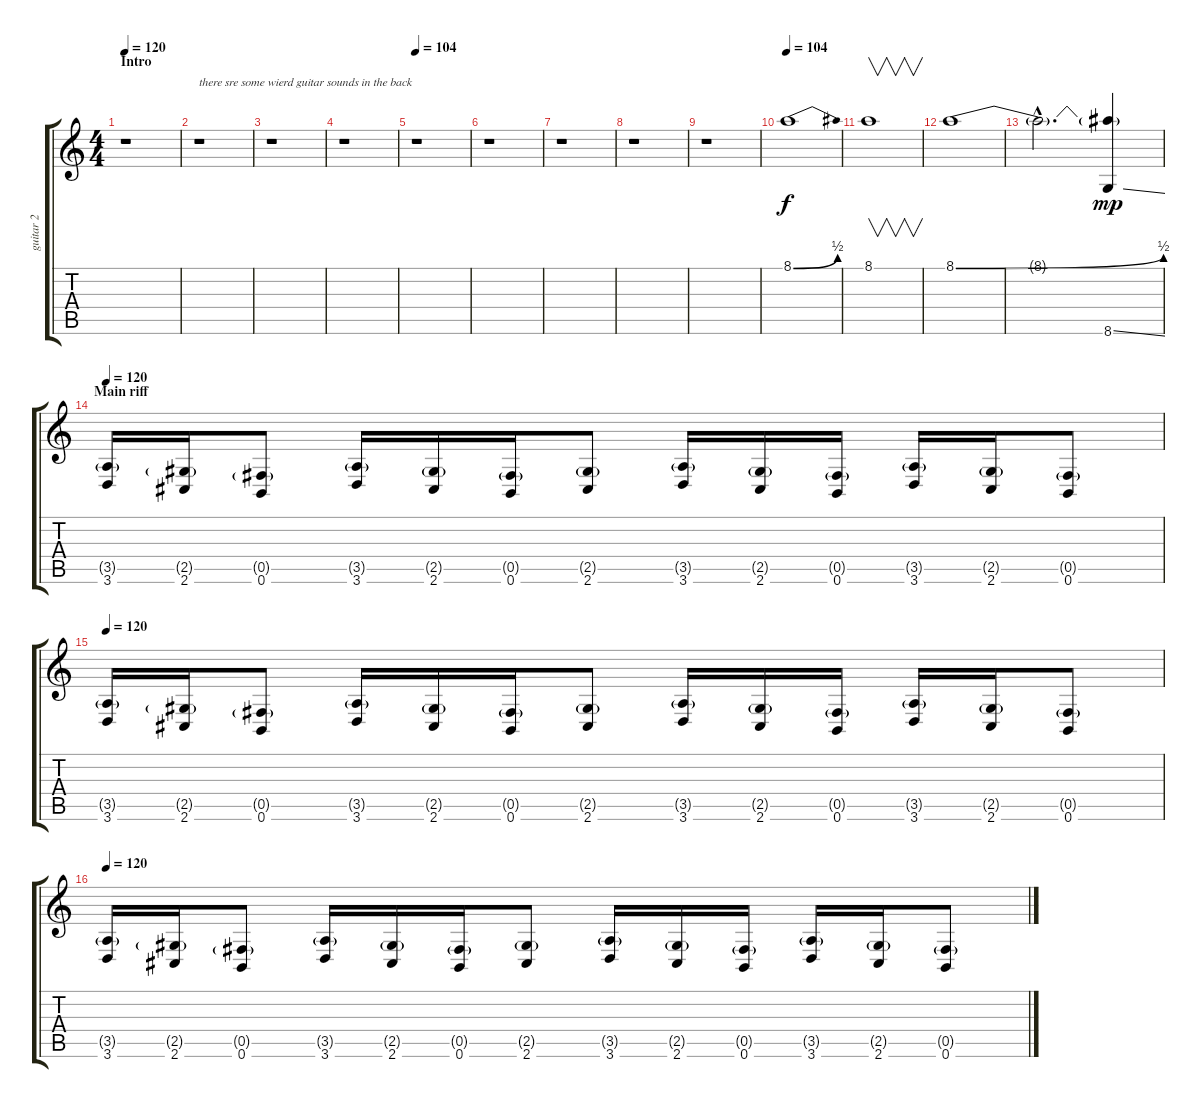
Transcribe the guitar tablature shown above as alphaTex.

\track ("guitar 2" "guitar 2") {instrument overdrivenguitar}
\staff {score tabs}
\tuning (Db4 Ab3 E3 B2 Gb2 B1) {hide}
\ts (4 4)
\section ("" "Intro")
\tempo 120
\tempo 104
\tempo 120
\clef g2
\ks c
r.1{dy f instrument overdrivenguitar} |
r.1{txt "there sre some wierd guitar sounds in the back"} |
r.1 |
r.1 |
\tempo 104
r.1 |
r.1 |
r.1 |
r.1 |
r.1 |
\tempo 104
8.1{be (bend 0 0 60 2)}.1{volume 7} |
8.1.1{v volume 10} |
8.1{be (bend 0 0 60 2)}.1{volume 12} |
8.1{hac t}.2{d volume 15} (8.1{t} 8.6{ss}).4{dy mp} |
\section ("" "Main riff")
\tempo 120
(3.5{g} 3.6).16 (2.5{g} 2.6).16 (0.5{g} 0.6).8 (3.5{g} 3.6).16 (2.5{g} 2.6).16 (0.5{g} 0.6).16 (2.5{g} 2.6).8 (3.5{g} 3.6).16 (2.5{g} 2.6).16 (0.5{g} 0.6).16 (3.5{g} 3.6).16 (2.5{g} 2.6).16 (0.5{g} 0.6).8 |
\tempo 120
(3.5{g} 3.6).16 (2.5{g} 2.6).16 (0.5{g} 0.6).8 (3.5{g} 3.6).16 (2.5{g} 2.6).16 (0.5{g} 0.6).16 (2.5{g} 2.6).8 (3.5{g} 3.6).16 (2.5{g} 2.6).16 (0.5{g} 0.6).16 (3.5{g} 3.6).16 (2.5{g} 2.6).16 (0.5{g} 0.6).8 |
\tempo 120
(3.5{g} 3.6).16 (2.5{g} 2.6).16 (0.5{g} 0.6).8 (3.5{g} 3.6).16 (2.5{g} 2.6).16 (0.5{g} 0.6).16 (2.5{g} 2.6).8 (3.5{g} 3.6).16 (2.5{g} 2.6).16 (0.5{g} 0.6).16 (3.5{g} 3.6).16 (2.5{g} 2.6).16 (0.5{g} 0.6).8
